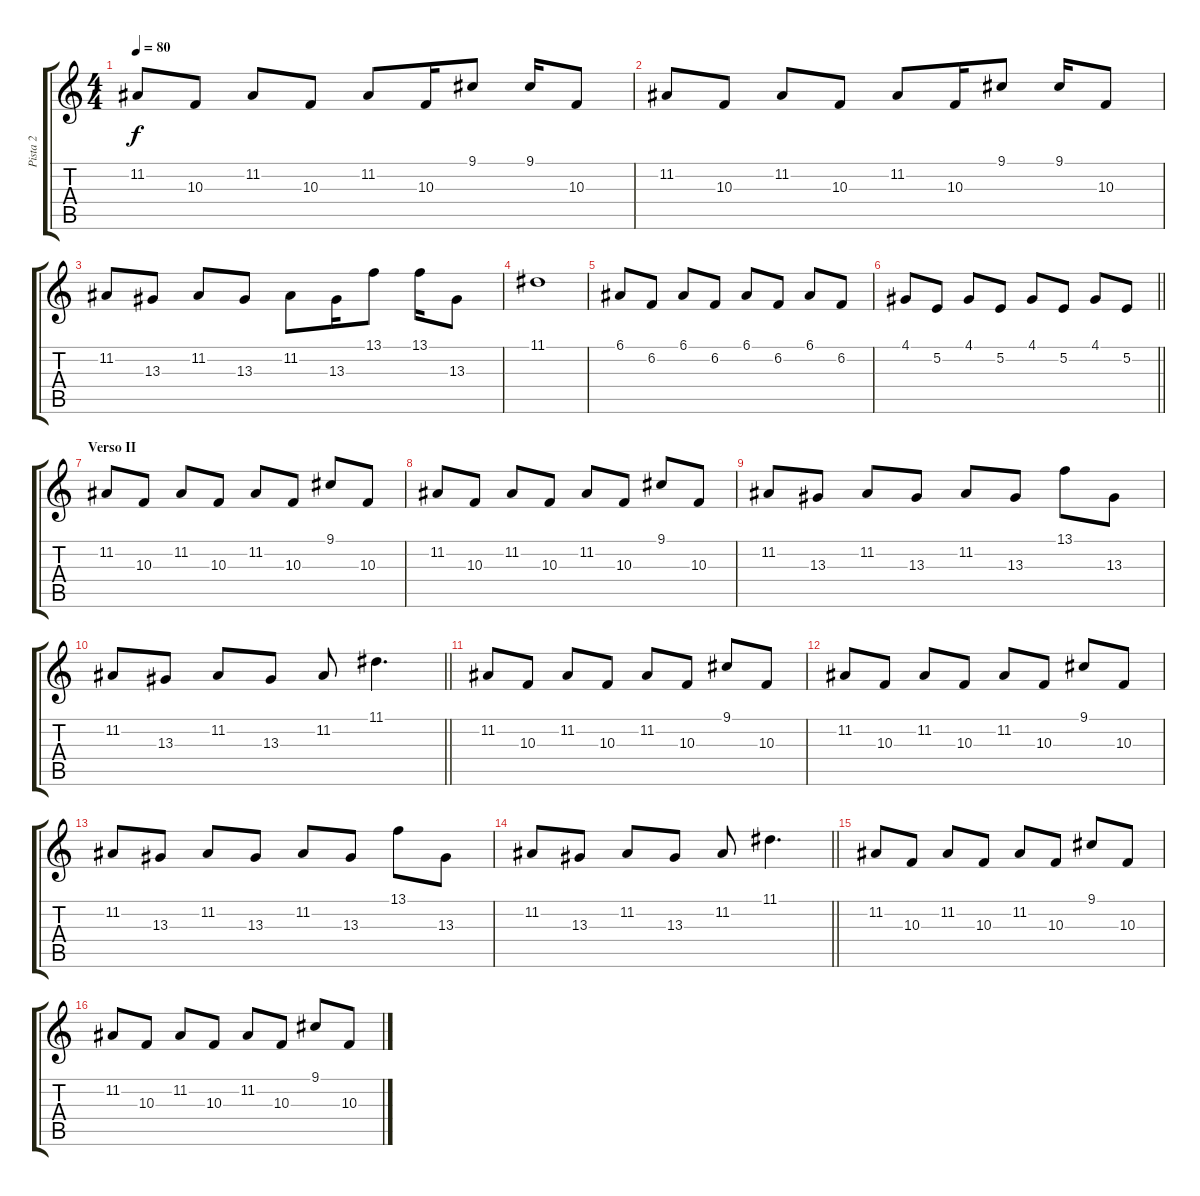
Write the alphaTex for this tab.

\track ("Pista 2" "Pista 2") {instrument acousticgrandpiano}
\staff {score tabs}
\tuning (E4 B3 G3 D3 A2 E2) {hide}
\ts (4 4)
\tempo 80
\clef g2
\ks c
11.2.8{dy f} 10.3.8 11.2.8 10.3.8 11.2.8 10.3.16 9.1.8 9.1.16 10.3.8 |
11.2.8 10.3.8 11.2.8 10.3.8 11.2.8 10.3.16 9.1.8 9.1.16 10.3.8 |
11.2.8 13.3.8 11.2.8 13.3.8 11.2.8 13.3.16 13.1.8 13.1.16 13.3.8 |
11.1.1 |
6.1.8 6.2.8 6.1.8 6.2.8 6.1.8 6.2.8 6.1.8 6.2.8 |
\barLineRight lightlight
4.1.8 5.2.8 4.1.8 5.2.8 4.1.8 5.2.8 4.1.8 5.2.8 |
\section ("" "Verso II")
11.2.8 10.3.8 11.2.8 10.3.8 11.2.8 10.3.8 9.1.8 10.3.8 |
11.2.8 10.3.8 11.2.8 10.3.8 11.2.8 10.3.8 9.1.8 10.3.8 |
11.2.8 13.3.8 11.2.8 13.3.8 11.2.8 13.3.8 13.1.8 13.3.8 |
\barLineRight lightlight
11.2.8 13.3.8 11.2.8 13.3.8 11.2.8 11.1.4{d} |
11.2.8 10.3.8 11.2.8 10.3.8 11.2.8 10.3.8 9.1.8 10.3.8 |
11.2.8 10.3.8 11.2.8 10.3.8 11.2.8 10.3.8 9.1.8 10.3.8 |
11.2.8 13.3.8 11.2.8 13.3.8 11.2.8 13.3.8 13.1.8 13.3.8 |
\barLineRight lightlight
11.2.8 13.3.8 11.2.8 13.3.8 11.2.8 11.1.4{d} |
11.2.8 10.3.8 11.2.8 10.3.8 11.2.8 10.3.8 9.1.8 10.3.8 |
11.2.8 10.3.8 11.2.8 10.3.8 11.2.8 10.3.8 9.1.8 10.3.8
